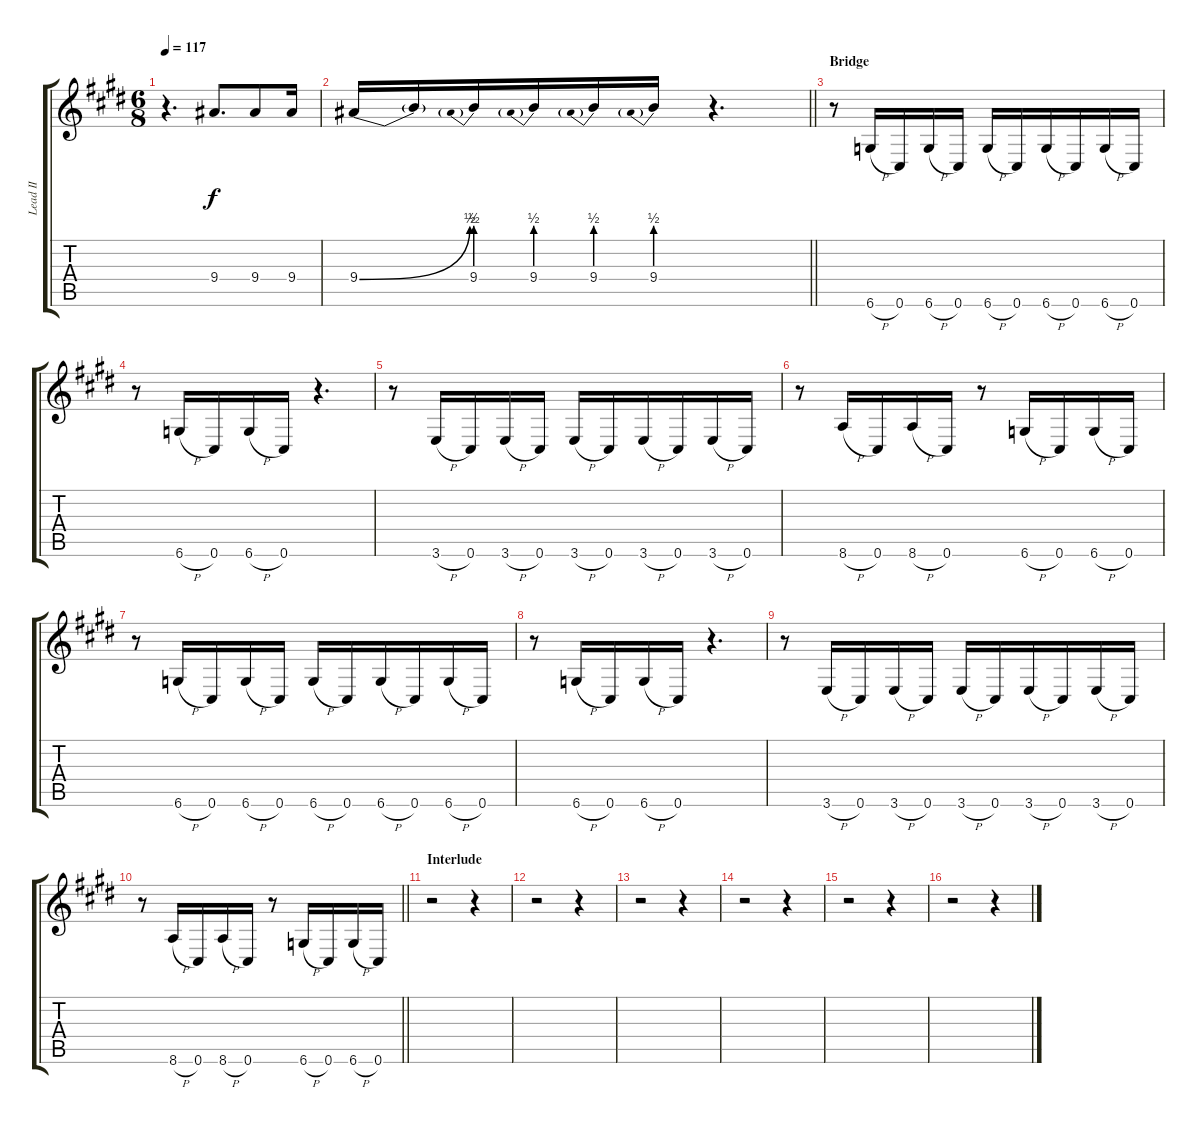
\track ("Lead II" "Lead II") {instrument distortionguitar}
\staff {score tabs}
\tuning (Eb4 Bb3 Gb3 Db3 Ab2 Db2) {hide}
\ts (6 8)
\tempo 117
\clef g2
\ks c#minor
r.4{d dy f} 9.4.8{d} 9.4.8 9.4.16 |
\barLineRight lightlight
9.4{be (bend 0 0 60 2)}.16 9.4{t}.16 9.4{be (prebend 0 2 60 2)}.16 9.4{be (prebend 0 2 60 2)}.16 9.4{be (prebend 0 2 60 2)}.16 9.4{be (prebend 0 2 60 2)}.16 r.4{d} |
\section ("" "Bridge")
r.8{volume 5 balance 3} 6.6{h}.16 0.6.16 6.6{h}.16 0.6.16 6.6{h}.16 0.6.16 6.6{h}.16 0.6.16 6.6{h}.16 0.6.16 |
r.8 6.6{h}.16 0.6.16 6.6{h}.16 0.6.16 r.4{d} |
r.8 3.6{h}.16 0.6.16 3.6{h}.16 0.6.16 3.6{h}.16 0.6.16 3.6{h}.16 0.6.16 3.6{h}.16 0.6.16 |
r.8 8.6{h}.16 0.6.16 8.6{h}.16 0.6.16 r.8 6.6{h}.16 0.6.16 6.6{h}.16 0.6.16 |
r.8 6.6{h}.16 0.6.16 6.6{h}.16 0.6.16 6.6{h}.16 0.6.16 6.6{h}.16 0.6.16 6.6{h}.16 0.6.16 |
r.8 6.6{h}.16 0.6.16 6.6{h}.16 0.6.16 r.4{d} |
r.8 3.6{h}.16 0.6.16 3.6{h}.16 0.6.16 3.6{h}.16 0.6.16 3.6{h}.16 0.6.16 3.6{h}.16 0.6.16 |
\barLineRight lightlight
r.8 8.6{h}.16 0.6.16 8.6{h}.16 0.6.16 r.8 6.6{h}.16 0.6.16 6.6{h}.16 0.6.16 |
\section ("" "Interlude")
r.2 r.4 |
r.2 r.4 |
r.2 r.4 |
r.2 r.4 |
r.2 r.4 |
r.2 r.4
